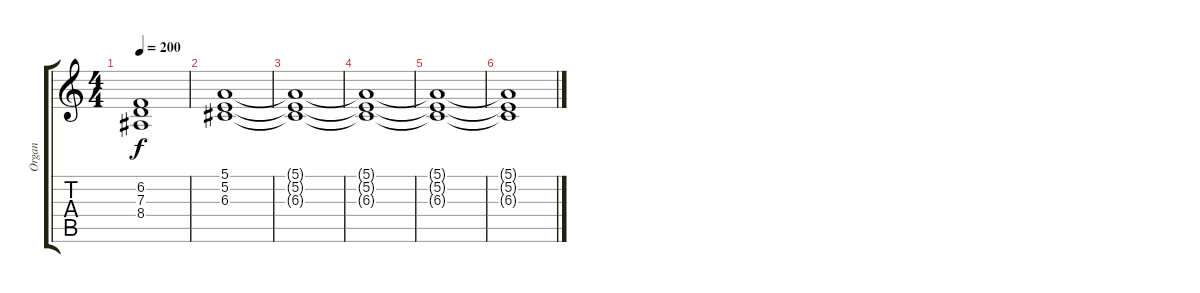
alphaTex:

\track ("Organ" "Organ") {instrument reedorgan}
\staff {score tabs}
\tuning (E4 B3 G3 D3 A2 E2) {hide}
\ts (4 4)
\tempo 200
\clef g2
\ks c
(6.2 7.3 8.4).1{dy f} |
(5.1 5.2 6.3).1 |
(5.1{t} 5.2{t} 6.3{t}).1 |
(5.1{t} 5.2{t} 6.3{t}).1 |
(5.1{t} 5.2{t} 6.3{t}).1 |
(5.1{t} 5.2{t} 6.3{t}).1
